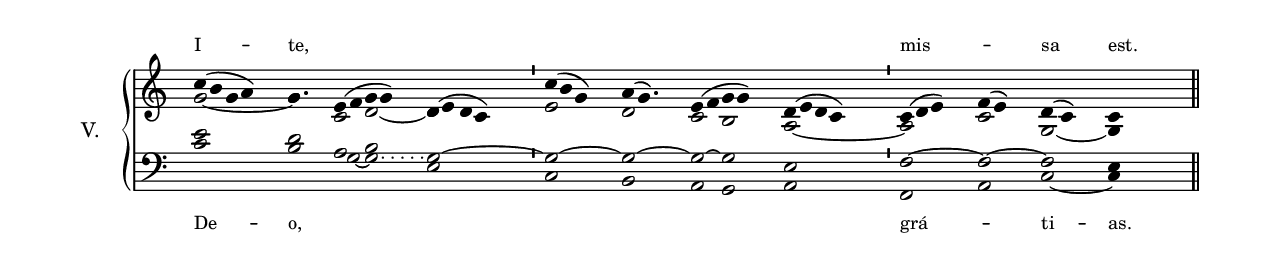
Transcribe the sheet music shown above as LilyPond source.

\version "2.18"
\include "gregorian.ly"
\include "noh2.ily"

%Page reference: page v.17
%(volume.page)

global = {
 \key c \major
 \cadenzaOn 
 \override Glissando #'thickness = #2.0
}

chantTextA = \lyricmode {
I -- te, _ _ _ _ _ _ mis -- _ sa est. }
chantTextB = \lyricmode {
De -- o, _ _ _ _ _ _ grá -- _ ti -- as. }

chantMusic = {
\tieDown   c''4 ( b'4 g'4 a'4) g'4. e'4 ( f'4 g'4 g'4) d'4 ( e'4 d'4 c'4) \divisioMinima
 c''4 ( b'4 g'4) a'4 ( g'4.) e'4 ( f'4 g'4 g'4) d'4 ( e'4 d'4 c'4) \divisioMinima
 c'4 ( d'4 e'4) f'4 ( e'4) d'4 ( c'4) c'4 \finalis

}

altoMusic = {
g'2*4/2 ~ g'4. c'2 d'2 ~ d'4 r2*3/2 \divisioMinima
e'2*3/2 d'2*5/4 c'2 b2 a2*4/2 ~ \divisioMinima
a2*3/2 c'2 g2 ~ g4 \finalis
}

tenorMusic = {
e'2*4/2 d'2*3/4 a2 b2 g2*4/2 ~ \divisioMinima
g2*3/2 ~ g2*5/4 ~ g2 ~ g2 e2*4/2 \divisioMinima
f2*3/2 ~ f2 ~ f2 e4 \finalis
}

bassMusic = {
c'2*4/2 b2*3/4 g2 ~ g2 e2*4/2 \divisioMinima
c2*3/2 b,2*5/4 a,2 g,2 a,2*4/2 \divisioMinima
f,2*3/2 a,2 c2 ~ c4 \finalis
}

voiceLines = {
\voiceLineStyle


s2*15/4
\allowVoiceLineBreak
\voiceLine "down" "down" g2*2/2 g2*1/2


}

\score{
  <<
    \new Lyrics
    \new GrandStaff <<
      \set GrandStaff.autoBeaming = ##f
      \set GrandStaff.instrumentName = \markup \center-column {
        "V."
      }
      \new Staff = up <<
        \new Voice = "chant" {
          \voiceOne \global \chantMusic
        }
        \new Voice {
          \voiceTwo \global \altoMusic
        }
      >>

      \new Staff = down <<
        \clef bass
        \new Voice {
          \voiceOne \global \tenorMusic
        }
        \new Voice {
          \voiceTwo \global \bassMusic
        }
	\new Voice {
        \voiceThree \global \voiceLines
        }
      >>
    >>
    \context Lyrics {
      \lyricsto chant {
      \chantTextA
    }
    }
    \new Lyrics \lyricsto chant {
      \chantTextB
    }
  >>
  \layout{
  }
  
}
